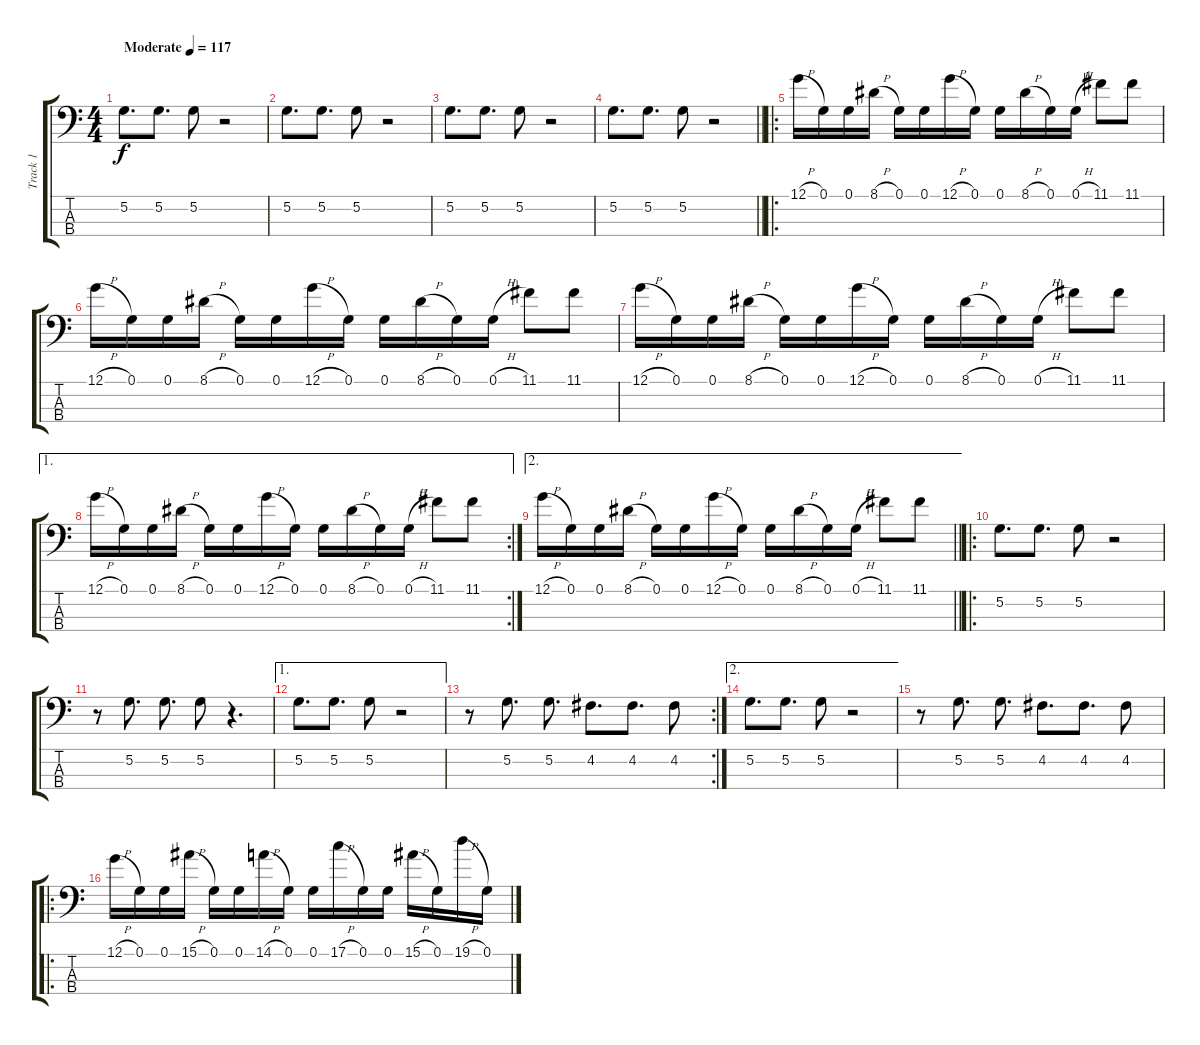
\track ("Track 1" "Track 1") {instrument electricbassfinger}
\staff {score tabs}
\tuning (G2 D2 A1 E1) {hide}
\ts (4 4)
\tempo (117 "Moderate")
\clef f4
\ks c
5.2.8{d dy f instrument electricbassfinger} 5.2.8{d} 5.2.8 r.2 |
5.2.8{d} 5.2.8{d} 5.2.8 r.2 |
5.2.8{d} 5.2.8{d} 5.2.8 r.2 |
\barLineRight lightlight
5.2.8{d} 5.2.8{d} 5.2.8 r.2 |
\ro
12.1{h}.16 0.1.16 0.1.16 8.1{h}.16 0.1.16 0.1.16 12.1{h}.16 0.1.16 0.1.16 8.1{h}.16 0.1.16 0.1{h}.16 11.1.8 11.1.8 |
12.1{h}.16 0.1.16 0.1.16 8.1{h}.16 0.1.16 0.1.16 12.1{h}.16 0.1.16 0.1.16 8.1{h}.16 0.1.16 0.1{h}.16 11.1.8 11.1.8 |
12.1{h}.16 0.1.16 0.1.16 8.1{h}.16 0.1.16 0.1.16 12.1{h}.16 0.1.16 0.1.16 8.1{h}.16 0.1.16 0.1{h}.16 11.1.8 11.1.8 |
\ae 1
\rc 2
12.1{h}.16 0.1.16 0.1.16 8.1{h}.16 0.1.16 0.1.16 12.1{h}.16 0.1.16 0.1.16 8.1{h}.16 0.1.16 0.1{h}.16 11.1.8 11.1.8 |
\ae 2
\barLineRight lightlight
12.1{h}.16 0.1.16 0.1.16 8.1{h}.16 0.1.16 0.1.16 12.1{h}.16 0.1.16 0.1.16 8.1{h}.16 0.1.16 0.1{h}.16 11.1.8 11.1.8 |
\ro
5.2.8{d} 5.2.8{d} 5.2.8 r.2 |
r.8 5.2.8{d} 5.2.8{d} 5.2.8 r.4{d} |
\ae 1
5.2.8{d} 5.2.8{d} 5.2.8 r.2 |
\rc 2
r.8 5.2.8{d} 5.2.8{d} 4.2.8{d} 4.2.8{d} 4.2.8 |
\ae 2
5.2.8{d} 5.2.8{d} 5.2.8 r.2 |
r.8 5.2.8{d} 5.2.8{d} 4.2.8{d} 4.2.8{d} 4.2.8 |
\ro
12.1{h}.16 0.1.16 0.1.16 15.1{h}.16 0.1.16 0.1.16 14.1{h}.16 0.1.16 0.1.16 17.1{h}.16 0.1.16 0.1.16 15.1{h}.16 0.1.16 19.1{h}.16 0.1.16
